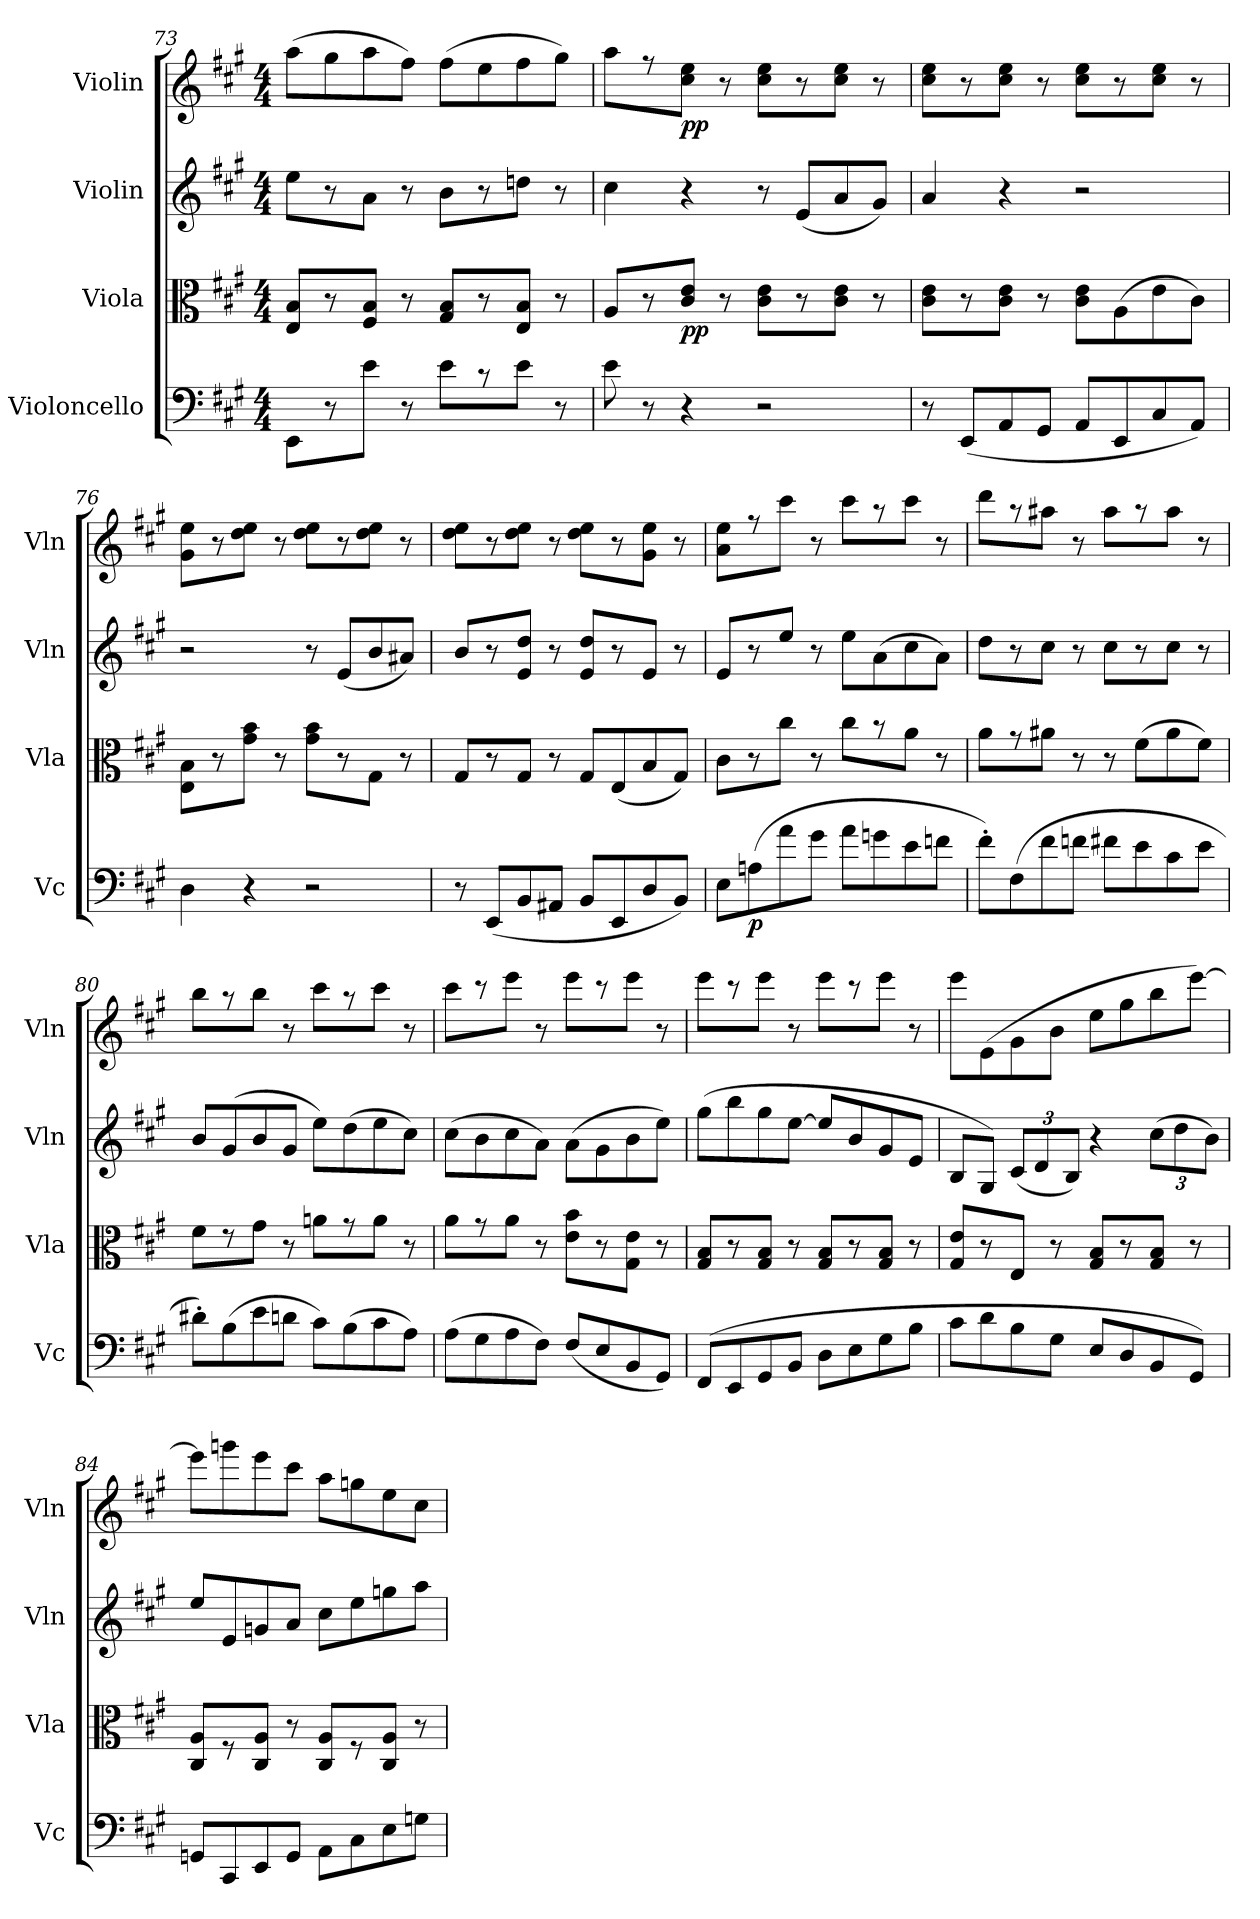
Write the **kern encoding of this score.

**kern	**dynam	**kern	**dynam	**kern	**kern	**dynam
*part4	*part4	*part3	*part3	*part2	*part1	*part1
*staff4	*staff4	*staff3	*staff3	*staff2	*staff1	*staff1
*I"Violoncello	*	*I"Viola	*	*I"Violin	*I"Violin	*
*I'Vc	*	*I'Vla	*	*I'Vln	*I'Vln	*
*clefF4	*	*clefC3	*	*clefG2	*clefG2	*
*k[f#c#g#]	*	*k[f#c#g#]	*	*k[f#c#g#]	*k[f#c#g#]	*
*A:	*	*A:	*	*A:	*A:	*
*M4/4	*	*M4/4	*	*M4/4	*M4/4	*
=73	=73	=73	=73	=73	=73	=73
8EE\L	.	8E/ 8B/L	.	8ee\L	(8aa\L	.
8r	.	8r	.	8r	8gg#\	.
8e\J	.	8F#/ 8B/J	.	8a\J	8aa\	.
8r	.	8r	.	8r	8ff#\J)	.
8e\L	.	8G#/ 8B/L	.	8b\L	(8ff#\L	.
8r	.	8r	.	8r	8ee\	.
8e\J	.	8E/ 8B/J	.	8ddn\J	8ff#\	.
8r	.	8r	.	8r	8gg#\J)	.
=74	=74	=74	=74	=74	=74	=74
8e\	.	8A/L	.	4cc#\	8aa\L	.
8r	.	8r	.	.	8r	.
4r	.	8c#/ 8e/J	pp	4r	8cc#\ 8ee\J	pp
.	.	8r	.	.	8r	.
2r	.	8c#\ 8e\L	.	8r	8cc#\ 8ee\L	.
.	.	8r	.	(8e/L	8r	.
.	.	8c#\ 8e\J	.	8a/	8cc#\ 8ee\J	.
.	.	8r	.	8g#/J)	8r	.
=75	=75	=75	=75	=75	=75	=75
8r	.	8c#\ 8e\L	.	4a/	8cc#\ 8ee\L	.
(8EE/L	.	8r	.	.	8r	.
8AA/	.	8c#\ 8e\J	.	4r	8cc#\ 8ee\J	.
8GG#/J	.	8r	.	.	8r	.
8AA/L	.	8c#\ 8e\L	.	2r	8cc#\ 8ee\L	.
8EE/	.	(8A\	.	.	8r	.
8C#/	.	8e\	.	.	8cc#\ 8ee\J	.
8AA/J)	.	8c#\J)	.	.	8r	.
=76	=76	=76	=76	=76	=76	=76
4D\	.	8E\ 8B\L	.	2r	8g#\ 8ee\L	.
.	.	8r	.	.	8r	.
4r	.	8g#\ 8b\J	.	.	8dd\ 8ee\J	.
.	.	8r	.	.	8r	.
2r	.	8g#\ 8b\L	.	8r	8dd\ 8ee\L	.
.	.	8r	.	(8e/L	8r	.
.	.	8G#\J	.	8b/	8dd\ 8ee\J	.
.	.	8r	.	8a#X/J)	8r	.
=77	=77	=77	=77	=77	=77	=77
8r	.	8G#/L	.	8b/L	8dd\ 8ee\L	.
(8EE/L	.	8r	.	8r	8r	.
8BB/	.	8G#/J	.	8e/ 8dd/J	8dd\ 8ee\J	.
8AA#X/J	.	8r	.	8r	8r	.
8BB/L	.	8G#/L	.	8e/ 8dd/L	8dd\ 8ee\L	.
8EE/	.	(8E/	.	8r	8r	.
8D/	.	8B/	.	8e/J	8g#\ 8ee\J	.
8BB/J)	.	8G#/J)	.	8r	8r	.
=78	=78	=78	=78	=78	=78	=78
8E\L	.	8c#\L	.	8e/L	8a\ 8ee\L	.
(8An\	p	8r	.	8r	8r	.
8a\	.	8cc#\J	.	8ee/J	8ccc#\J	.
8g#\J	.	8r	.	8r	8r	.
8a\L	.	8cc#\L	.	8ee\L	8ccc#\L	.
8gn\	.	8r	.	(8a\	8r	.
8e\	.	8a\J	.	8cc#\	8ccc#\J	.
8fn\J	.	8r	.	8a\J)	8r	.
=79	=79	=79	=79	=79	=79	=79
8f#'\L)	.	8a\L	.	8dd\L	8ddd\L	.
(8F#\	.	8r	.	8r	8r	.
8f#\	.	8a#X\J	.	8cc#\J	8aa#X\J	.
8fn\J	.	8r	.	8r	8r	.
8f#X\L	.	8r	.	8cc#\L	8aa#\L	.
8e\	.	(8f#\L	.	8r	8r	.
8c#\	.	8a#\	.	8cc#\J	8aa#\J	.
8e\J	.	8f#\J)	.	8r	8r	.
=80	=80	=80	=80	=80	=80	=80
8d#X'\L)	.	8f#\L	.	8b/L	8bb\L	.
(8B\	.	8r	.	(8g#/	8r	.
8e\	.	8g#\J	.	8b/	8bb\J	.
8dn\J	.	8r	.	8g#/J	8r	.
8c#\L)	.	8an\L	.	8ee\L)	8ccc#\L	.
(8B\	.	8r	.	(8dd\	8r	.
8c#\	.	8a\J	.	8ee\	8ccc#\J	.
8A\J)	.	8r	.	8cc#\J)	8r	.
=81	=81	=81	=81	=81	=81	=81
(8A\L	.	8a\L	.	(8cc#\L	8ccc#\L	.
8G#\	.	8r	.	8b\	8r	.
8A\	.	8a\J	.	8cc#\	8eee\J	.
8F#\J)	.	8r	.	8a\J)	8r	.
(8F#/L	.	8e\ 8b\L	.	(8a\L	8eee\L	.
8E/	.	8r	.	8g#\	8r	.
8BB/	.	8G#\ 8e\J	.	8b\	8eee\J	.
8GG#/J)	.	8r	.	8ee\J)	8r	.
=82	=82	=82	=82	=82	=82	=82
(8FF#/L	.	8G#/ 8B/L	.	(8gg#\L	8eee\L	.
8EE/	.	8r	.	8bb\	8r	.
8GG#/	.	8G#/ 8B/J	.	8gg#\	8eee\J	.
8BB/J	.	8r	.	[8ee\J	8r	.
8D\L	.	8G#/ 8B/L	.	8ee/L]	8eee\L	.
8E\	.	8r	.	8b/	8r	.
8G#\	.	8G#/ 8B/J	.	8g#/	8eee\J	.
8B\J	.	8r	.	8e/J	8r	.
=83	=83	=83	=83	=83	=83	=83
8c#\L	.	8G#/ 8e/L	.	8B/L	8eee\L	.
8d\	.	8r	.	8G#/J)	(8e\	.
8B\	.	8E/J	.	(12c#/L	8g#\	.
.	.	.	.	12d/	.	.
8G#\J	.	8r	.	.	8b\J	.
.	.	.	.	12B/J)	.	.
8E/L	.	8G#/ 8B/L	.	4r	8ee\L	.
8D/	.	8r	.	.	8gg#\	.
8BB/	.	8G#/ 8B/J	.	(12cc#\L	8bb\	.
.	.	.	.	12dd\	.	.
8GG#/J)	.	8r	.	.	[8eee\J)	.
.	.	.	.	12b\J)	.	.
=84	=84	=84	=84	=84	=84	=84
8GGn/L	.	8C#/ 8A/L	.	8ee/L	8eee\L]	.
8CC#/	.	8r	.	8e/	8gggn\	.
8EE/	.	8C#/ 8A/J	.	8gn/	8eee\	.
8GG/J	.	8r	.	8a/J	8ccc#\J	.
8AA\L	.	8C#/ 8A/L	.	8cc#\L	8aa\L	.
8C#\	.	8r	.	8ee\	8ggn\	.
8E\	.	8C#/ 8A/J	.	8ggn\	8ee\	.
8Gn\J	.	8r	.	8aa\J	8cc#\J	.
=	=	=	=	=	=	=
*-	*-	*-	*-	*-	*-	*-
